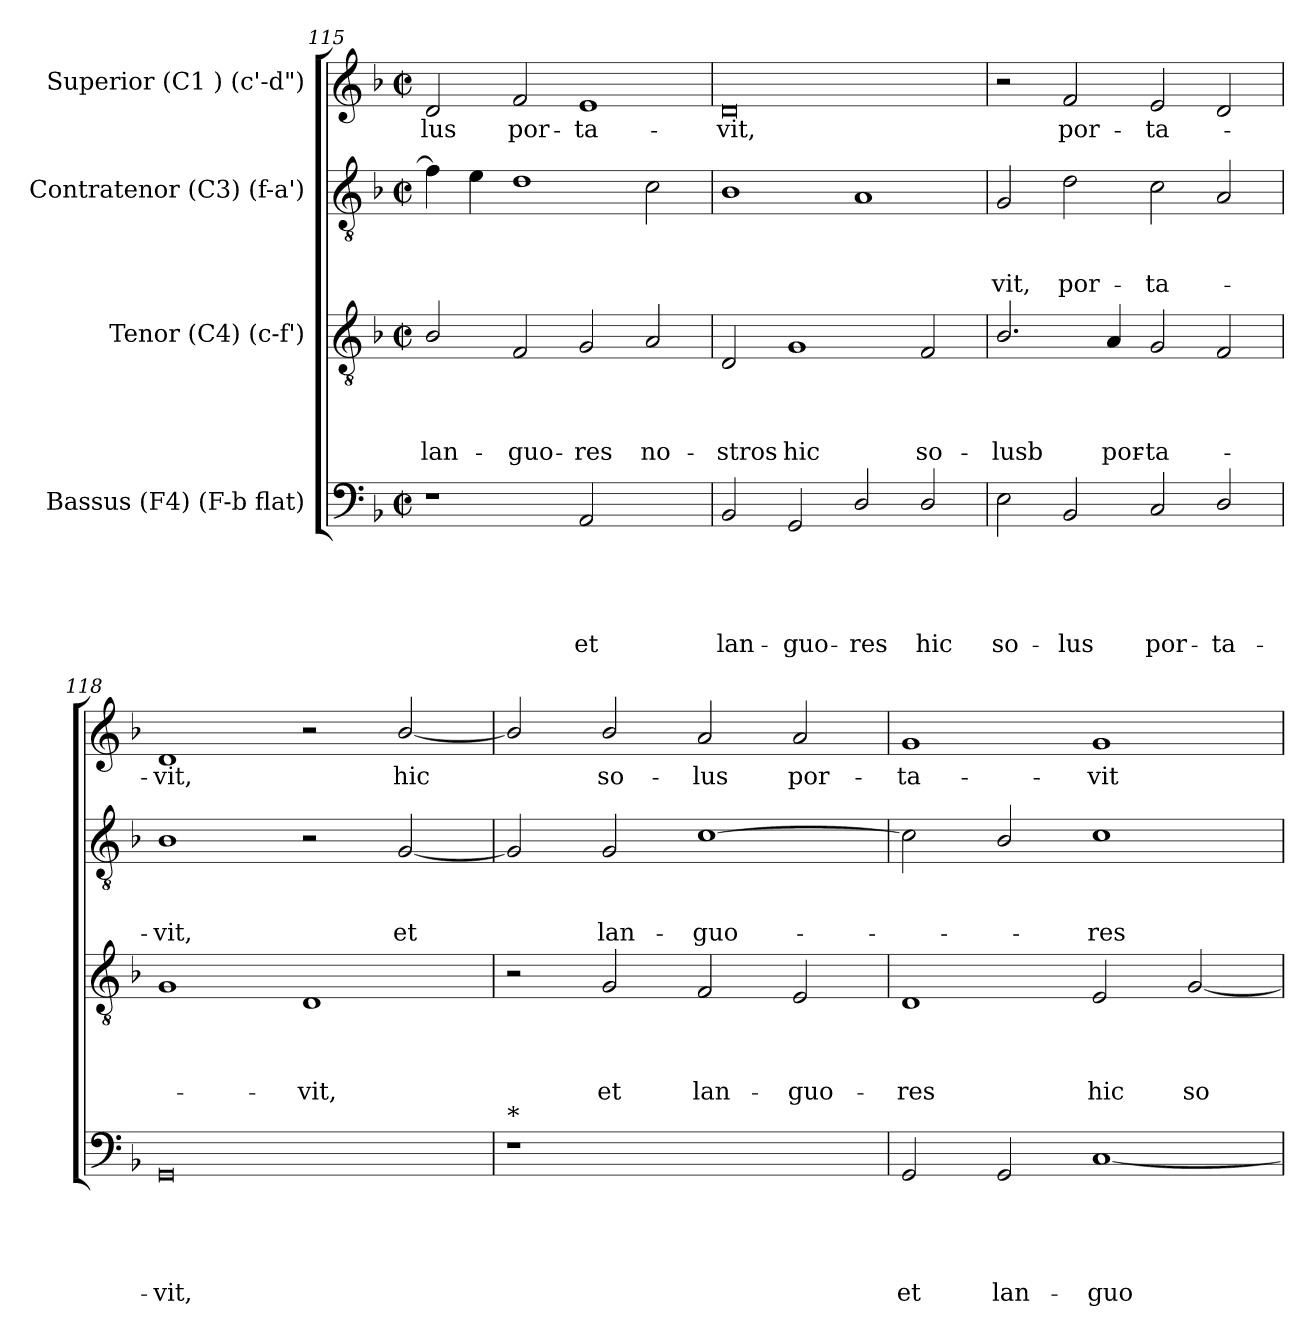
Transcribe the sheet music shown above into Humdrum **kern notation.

**kern	**text	**text	**text	**text	**text	**kern	**text	**text	**text	**text	**kern	**text	**text	**text	**kern	**text
*part4	*part4	*part4	*part4	*part4	*part4	*part3	*part3	*part3	*part3	*part3	*part2	*part2	*part2	*part2	*part1	*part1
*staff4	*staff4	*staff4	*staff4	*staff4	*staff4	*staff3	*staff3	*staff3	*staff3	*staff3	*staff2	*staff2	*staff2	*staff2	*staff1	*staff1
*I"Bassus (F4) (F-b flat)	*	*	*	*	*	*I"Tenor (C4) (c-f')	*	*	*	*	*I"Contratenor (C3) (f-a')	*	*	*	*I"Superior (C1 ) (c'-d")	*
*clefF4	*	*	*	*	*	*clefGv2	*	*	*	*	*clefGv2	*	*	*	*clefG2	*
*k[b-]	*	*	*	*	*	*k[b-]	*	*	*	*	*k[b-]	*	*	*	*k[b-]	*
*F:	*	*	*	*	*	*F:	*	*	*	*	*F:	*	*	*	*F:	*
*M2/2	*	*	*	*	*	*M2/2	*	*	*	*	*M2/2	*	*	*	*M2/2	*
*met(c|)	*	*	*	*	*	*met(c|)	*	*	*	*	*met(c|)	*	*	*	*met(c|)	*
=115	=115	=115	=115	=115	=115	=115	=115	=115	=115	=115	=115	=115	=115	=115	=115	=115
!	!	!	!	!	!	!	!	!	!	!LO:LY:b:rj	!	!	!	!	!	!LO:LY:b
1r	.	.	.	.	.	2B-/	.	.	.	lan-	4f\]	.	.	.	2d/	-lus
.	.	.	.	.	.	.	.	.	.	.	4e\	.	.	.	.	.
!	!	!	!	!	!	!	!	!	!	!LO:LY:b:rj	!	!	!	!	!	!LO:LY:b
.	.	.	.	.	.	2F/	.	.	.	-guo-	1d	.	.	.	2f/	por-
!	!	!	!	!	!LO:LY:b	!	!	!	!	!LO:LY:b:rj	!	!	!	!	!	!LO:LY:b
2AA/	.	.	.	.	et	2G/	.	.	.	-res	.	.	.	.	1e	-ta-
!	!	!	!	!	!	!	!	!	!	!LO:LY:b:rj	!	!	!	!	!	!
2ryy	.	.	.	.	.	2A/	.	.	.	no-	2c\	.	.	.	.	.
=116	=116	=116	=116	=116	=116	=116	=116	=116	=116	=116	=116	=116	=116	=116	=116	=116
!	!	!	!	!	!LO:LY:b	!	!	!	!	!LO:LY:b:rj	!	!	!	!	!	!LO:LY:b
2BB-/	.	.	.	.	lan-	2D/	.	.	.	-stros	1B-	.	.	.	0d	-vit,
!	!	!	!	!	!LO:LY:b	!	!	!	!	!LO:LY:b:rj	!	!	!	!	!	!
2GG/	.	.	.	.	-guo-	1G	.	.	.	hic	.	.	.	.	.	.
!	!	!	!	!	!LO:LY:b	!	!	!	!	!	!	!	!	!	!	!
2D/	.	.	.	.	-res	.	.	.	.	.	1A	.	.	.	.	.
!	!	!	!	!	!LO:LY:b	!	!	!	!	!LO:LY:b:rj	!	!	!	!	!	!
2D/	.	.	.	.	hic	2F/	.	.	.	so-	.	.	.	.	.	.
=117	=117	=117	=117	=117	=117	=117	=117	=117	=117	=117	=117	=117	=117	=117	=117	=117
!	!	!	!	!	!LO:LY:b	!	!	!	!	!LO:LY:b:rj	!	!	!	!LO:LY:b:rj	!	!
2E\	.	.	.	.	so-	2.B-/	.	.	.	-lusb	2G/	.	.	-vit,	2r	.
!	!	!	!	!	!LO:LY:b	!	!	!	!	!	!	!	!	!LO:LY:b:rj	!	!LO:LY:b
2BB-/	.	.	.	.	-lus	.	.	.	.	.	2d\	.	.	por-	2f/	por-
!	!	!	!	!	!	!	!	!	!	!LO:LY:b:rj	!	!	!	!	!	!
.	.	.	.	.	.	4A/	.	.	.	por-	.	.	.	.	.	.
!	!	!	!	!	!LO:LY:b	!	!	!	!	!LO:LY:b:rj	!	!	!	!LO:LY:b:rj	!	!LO:LY:b
2C/	.	.	.	.	por-	2G/	.	.	.	-ta-	2c\	.	.	-ta-	2e/	-ta-
!	!	!	!	!	!LO:LY:b	!	!	!	!	!	!	!	!	!	!	!
2D/	.	.	.	.	-ta-	2F/	.	.	.	.	2A/	.	.	.	2d/	.
!!LO:LB:g=z
=118	=118	=118	=118	=118	=118	=118	=118	=118	=118	=118	=118	=118	=118	=118	=118	=118
!	!	!	!	!	!LO:LY:b	!	!	!	!	!	!	!	!	!LO:LY:b:rj	!	!LO:LY:b
0GG	.	.	.	.	-vit,	1G	.	.	.	.	1B-	.	.	-vit,	1d	-vit,
!	!	!	!	!	!	!	!	!	!	!LO:LY:b:rj	!	!	!	!	!	!
.	.	.	.	.	.	1D	.	.	.	-vit,	2r	.	.	.	2r	.
!	!	!	!	!	!	!	!	!	!	!	!	!	!	!LO:LY:b:rj	!	!LO:LY:b
.	.	.	.	.	.	.	.	.	.	.	[<2G/	.	.	et	[<2b-/	hic
=119	=119	=119	=119	=119	=119	=119	=119	=119	=119	=119	=119	=119	=119	=119	=119	=119
!LO:TX:a:t=*	!	!	!	!	!	!	!	!	!	!	!	!	!	!	!	!
1r	.	.	.	.	.	2r	.	.	.	.	2G/]	.	.	.	2b-/]	.
!	!	!	!	!	!	!	!	!	!	!LO:LY:b:rj	!	!	!	!LO:LY:b:rj	!	!LO:LY:b
.	.	.	.	.	.	2G/	.	.	.	et	2G/	.	.	lan-	2b-/	so-
!	!	!	!	!	!	!	!	!	!	!LO:LY:b:rj	!	!	!	!LO:LY:b:rj	!	!LO:LY:b
1ryy	.	.	.	.	.	2F/	.	.	.	lan-	[>1c	.	.	-guo-	2a/	-lus
!	!	!	!	!	!	!	!	!	!	!LO:LY:b:rj	!	!	!	!	!	!LO:LY:b
.	.	.	.	.	.	2E/	.	.	.	-guo-	.	.	.	.	2a/	por-
=120	=120	=120	=120	=120	=120	=120	=120	=120	=120	=120	=120	=120	=120	=120	=120	=120
!	!	!	!	!	!LO:LY:b	!	!	!	!	!LO:LY:b:rj	!	!	!	!	!	!LO:LY:b
2GG/	.	.	.	.	et	1D	.	.	.	-res	2c\]	.	.	.	1g	-ta-
!	!	!	!	!	!LO:LY:b	!	!	!	!	!	!	!	!	!	!	!
2GG/	.	.	.	.	lan-	.	.	.	.	.	2B-/	.	.	.	.	.
!	!	!	!	!	!LO:LY:b	!	!	!	!	!LO:LY:b:rj	!	!	!	!LO:LY:b:rj	!	!LO:LY:b
[<1C	.	.	.	.	-guo-	2E/	.	.	.	hic	1c	.	.	-res	1g	-vit
!	!	!	!	!	!	!	!	!	!	!LO:LY:b:rj	!	!	!	!	!	!
.	.	.	.	.	.	[<2G/	.	.	.	so-	.	.	.	.	.	.
=	=	=	=	=	=	=	=	=	=	=	=	=	=	=	=	=
*-	*-	*-	*-	*-	*-	*-	*-	*-	*-	*-	*-	*-	*-	*-	*-	*-
